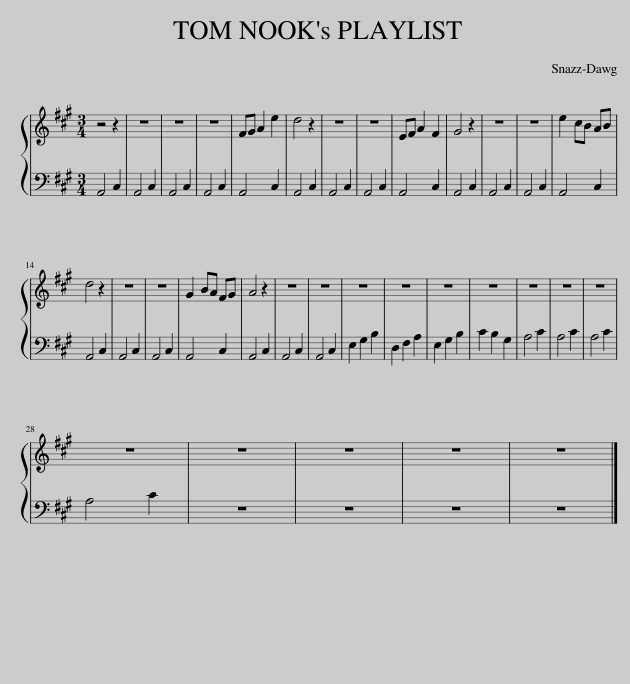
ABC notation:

X:1
%%score { 1 | 2 }
L:1/8
M:3/4
I:linebreak $
K:A
V:1 treble
V:2 bass
V:1
 z4 z2 | z6 | z6 | z6 | FG A2 e2 | %5
 d4 z2 | z6 | z6 | EF A2 F2 | G4 z2 | %10
 z6 | z6 | e2 cB AB |$ d4 z2 | z6 | %15
 z6 | G2 BA FG | A4 z2 | z6 | z6 | %20
 z6 | z6 | z6 | z6 | z6 | %25
 z6 | z6 |$ z6 | z6 | z6 | %30
 z6 | z6 |] %32
V:2
 A,,4 C,2 | A,,4 C,2 | A,,4 C,2 | A,,4 C,2 | A,,4 C,2 | %5
 A,,4 C,2 | A,,4 C,2 | A,,4 C,2 | A,,4 C,2 | A,,4 C,2 | %10
 A,,4 C,2 | A,,4 C,2 | A,,4 C,2 |$ A,,4 C,2 | A,,4 C,2 | %15
 A,,4 C,2 | A,,4 C,2 | A,,4 C,2 | A,,4 C,2 | A,,4 C,2 | %20
 E,2 G,2 B,2 | D,2 F,2 A,2 | E,2 G,2 B,2 | C2 B,2 G,2 | A,4 C2 | %25
 A,4 C2 | A,4 C2 |$ A,4 C2 | z6 | z6 | %30
 z6 | z6 |] %32
